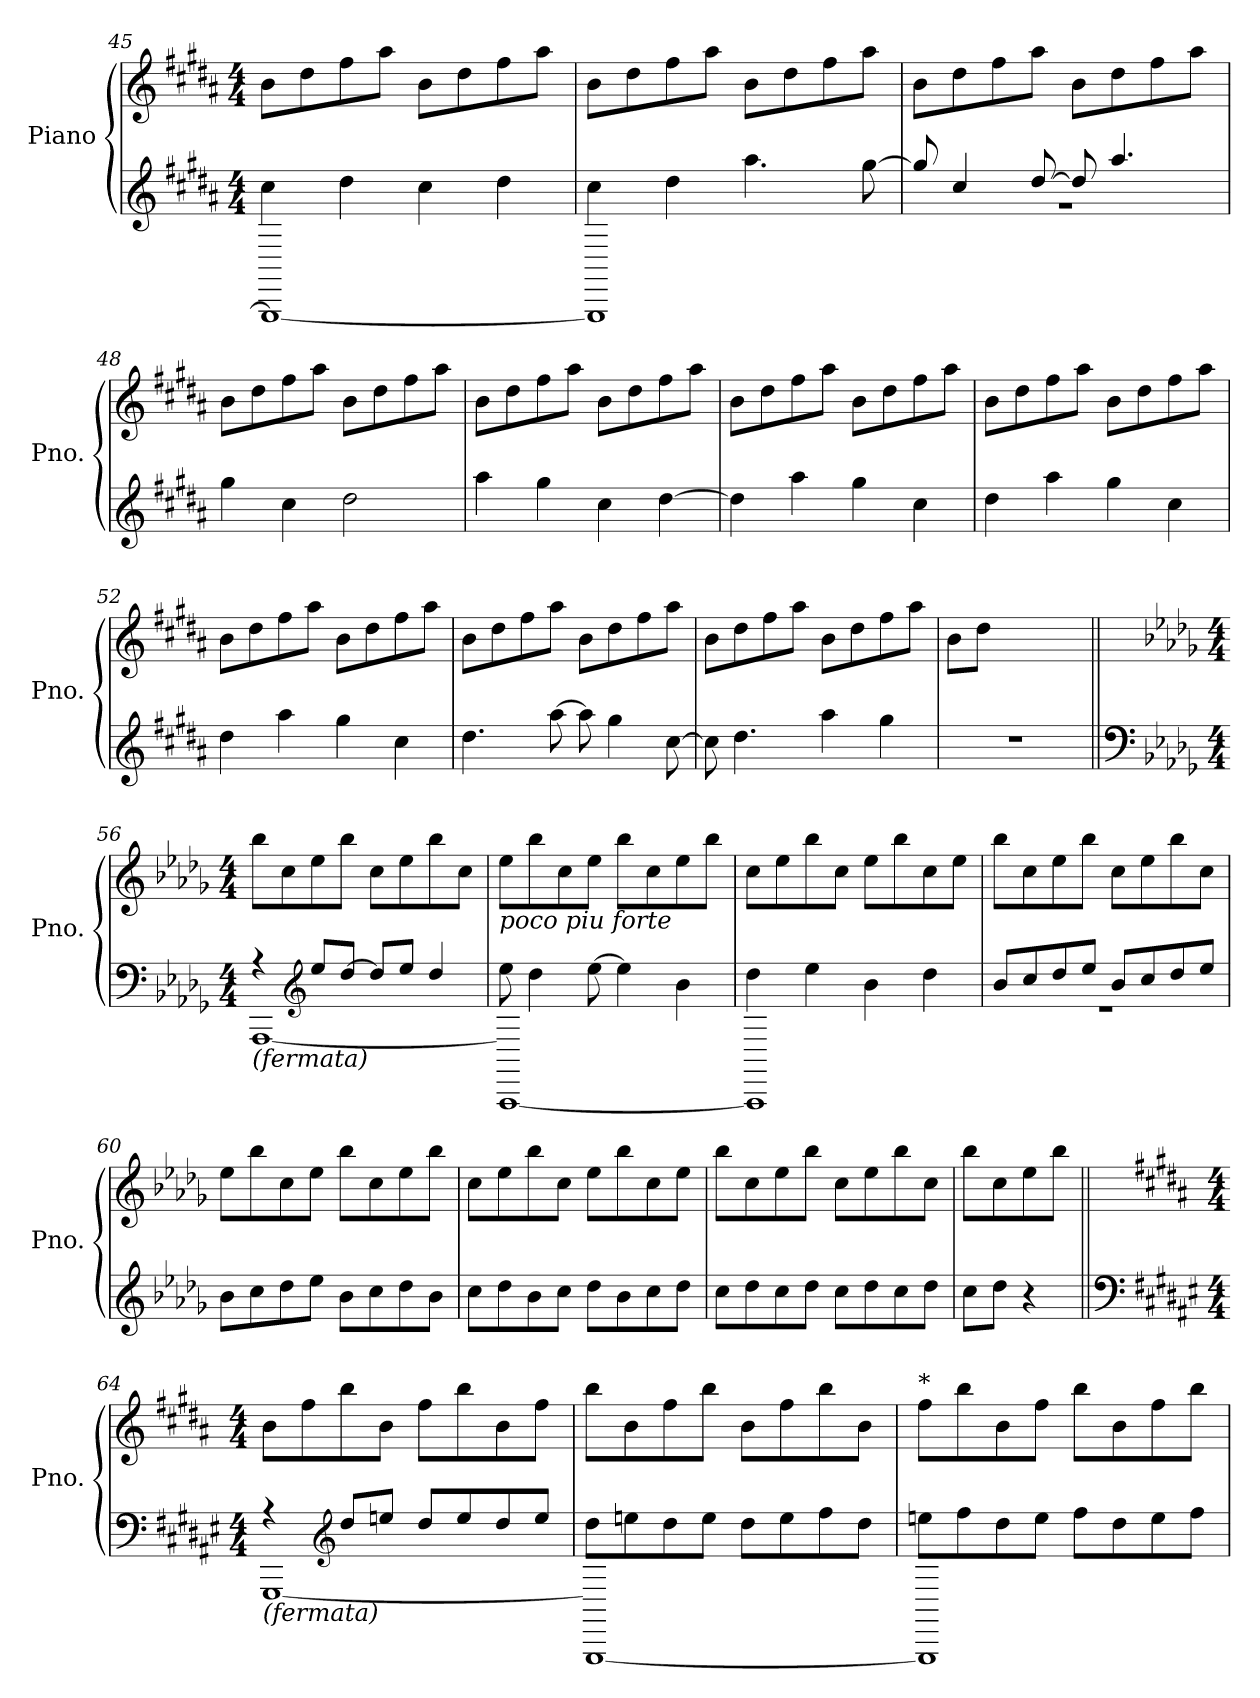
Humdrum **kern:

**kern	**kern
*part1	*part1
*staff2	*staff1
*I"Piano	*
*I'Pno.	*
*clefG2	*clefG2
*k[f#c#g#d#a#]	*k[f#c#g#d#a#]
*M4/4	*M4/4
=45	=45
*^	*
4cc#\	1GGG#_	8b\L
.	.	8dd#\
4dd#\	.	8ff#\
.	.	8aa#\J
4cc#\	.	8b\L
.	.	8dd#\
4dd#\	.	8ff#\
.	.	8aa#\J
!!LO:PB:g=z
=46	=46	=46
4cc#\	1GGG#]	8b\L
.	.	8dd#\
4dd#\	.	8ff#\
.	.	8aa#\J
4.aa#\	.	8b\L
.	.	8dd#\
.	.	8ff#\
[8gg#\	.	8aa#\J
=47	=47	=47
8gg#/]	1r	8b\L
4cc#/	.	8dd#\
.	.	8ff#\
[8dd#/	.	8aa#\J
8dd#/]	.	8b\L
4.aa#/	.	8dd#\
.	.	8ff#\
.	.	8aa#\J
*v	*v	*
=48	=48
4gg#\	8b\L
.	8dd#\
4cc#\	8ff#\
.	8aa#\J
2dd#\	8b\L
.	8dd#\
.	8ff#\
.	8aa#\J
=49	=49
4aa#\	8b\L
.	8dd#\
4gg#\	8ff#\
.	8aa#\J
4cc#\	8b\L
.	8dd#\
[4dd#\	8ff#\
.	8aa#\J
=50	=50
4dd#\]	8b\L
.	8dd#\
4aa#\	8ff#\
.	8aa#\J
4gg#\	8b\L
.	8dd#\
4cc#\	8ff#\
.	8aa#\J
!!LO:LB:g=z
=51	=51
4dd#\	8b\L
.	8dd#\
4aa#\	8ff#\
.	8aa#\J
4gg#\	8b\L
.	8dd#\
4cc#\	8ff#\
.	8aa#\J
=52	=52
4dd#\	8b\L
.	8dd#\
4aa#\	8ff#\
.	8aa#\J
4gg#\	8b\L
.	8dd#\
4cc#\	8ff#\
.	8aa#\J
=53	=53
4.dd#\	8b\L
.	8dd#\
.	8ff#\
[8aa#\	8aa#\J
8aa#\]	8b\L
4gg#\	8dd#\
.	8ff#\
[8cc#\	8aa#\J
=54	=54
8cc#\]	8b\L
4.dd#\	8dd#\
.	8ff#\
.	8aa#\J
4aa#\	8b\L
.	8dd#\
4gg#\	8ff#\
.	8aa#\J
=55	=55
1r	8b\L
.	8dd#\J
.	2.ryy
!!LO:LB:g=z
=56||	=56||
*clefF4	*
*k[b-e-a-d-g-]	*k[b-e-a-d-g-]
*M4/4	*M4/4
*^	*
!LO:TX:b:i:t=(fermata)	!	!
4r	[1AAA-	8bb-\L
.	.	8cc\
*clefG2	*	*
8ee-/L	.	8ee-\
[8dd-/J	.	8bb-\J
8dd-/L]	.	8cc\L
8ee-/J	.	8ee-\
4dd-/	.	8bb-\
.	.	8cc\J
=57	=57	=57
!	!	!LO:TX:b:i:t=poco piu forte
8ee-\	1AAA-_	8ee-\L
4dd-\	.	8bb-\
.	.	8cc\
[8ee-\	.	8ee-\J
4ee-\]	.	8bb-\L
.	.	8cc\
4b-\	.	8ee-\
.	.	8bb-\J
=58	=58	=58
4dd-\	1AAA-]	8cc\L
.	.	8ee-\
4ee-\	.	8bb-\
.	.	8cc\J
4b-\	.	8ee-\L
.	.	8bb-\
4dd-\	.	8cc\
.	.	8ee-\J
=59	=59	=59
8b-/L	1r	8bb-\L
8cc/	.	8cc\
8dd-/	.	8ee-\
8ee-/J	.	8bb-\J
8b-/L	.	8cc\L
8cc/	.	8ee-\
8dd-/	.	8bb-\
8ee-/J	.	8cc\J
*v	*v	*
!!LO:LB:g=z
=60	=60
8b-\L	8ee-\L
8cc\	8bb-\
8dd-\	8cc\
8ee-\J	8ee-\J
8b-\L	8bb-\L
8cc\	8cc\
8dd-\	8ee-\
8b-\J	8bb-\J
=61	=61
8cc\L	8cc\L
8dd-\	8ee-\
8b-\	8bb-\
8cc\J	8cc\J
8dd-\L	8ee-\L
8b-\	8bb-\
8cc\	8cc\
8dd-\J	8ee-\J
=62	=62
8cc\L	8bb-\L
8dd-\	8cc\
8cc\	8ee-\
8dd-\J	8bb-\J
8cc\L	8cc\L
8dd-\	8ee-\
8cc\	8bb-\
8dd-\J	8cc\J
=63	=63
8cc\L	8bb-\L
8dd-\J	8cc\
4r	8ee-\
.	8bb-\J
!!LO:LB:g=z
=64||	=64||
*clefF4	*
*k[f#c#g#d#a#e#]	*k[f#c#g#d#a#]
*M4/4	*M4/4
*^	*
!LO:TX:b:i:t=(fermata)	!	!
4r	[1GGG#	8b\L
.	.	8ff#\
*clefG2	*	*
8dd#/L	.	8bb\
8een/J	.	8b\J
8dd#/L	.	8ff#\L
8ee/	.	8bb\
8dd#/	.	8b\
8ee/J	.	8ff#\J
=65	=65	=65
8dd#\L	1GGG#_	8bb\L
8een\	.	8b\
8dd#\	.	8ff#\
8ee\J	.	8bb\J
8dd#\L	.	8b\L
8ee\	.	8ff#\
8ff#\	.	8bb\
8dd#\J	.	8b\J
=66	=66	=66
!	!	!LO:TX:a:t=*
8een\L	1GGG#]	8ff#\L
8ff#\	.	8bb\
8dd#\	.	8b\
8ee\J	.	8ff#\J
8ff#\L	.	8bb\L
8dd#\	.	8b\
8ee\	.	8ff#\
8ff#\J	.	8bb\J
*v	*v	*
=	=
*-	*-
